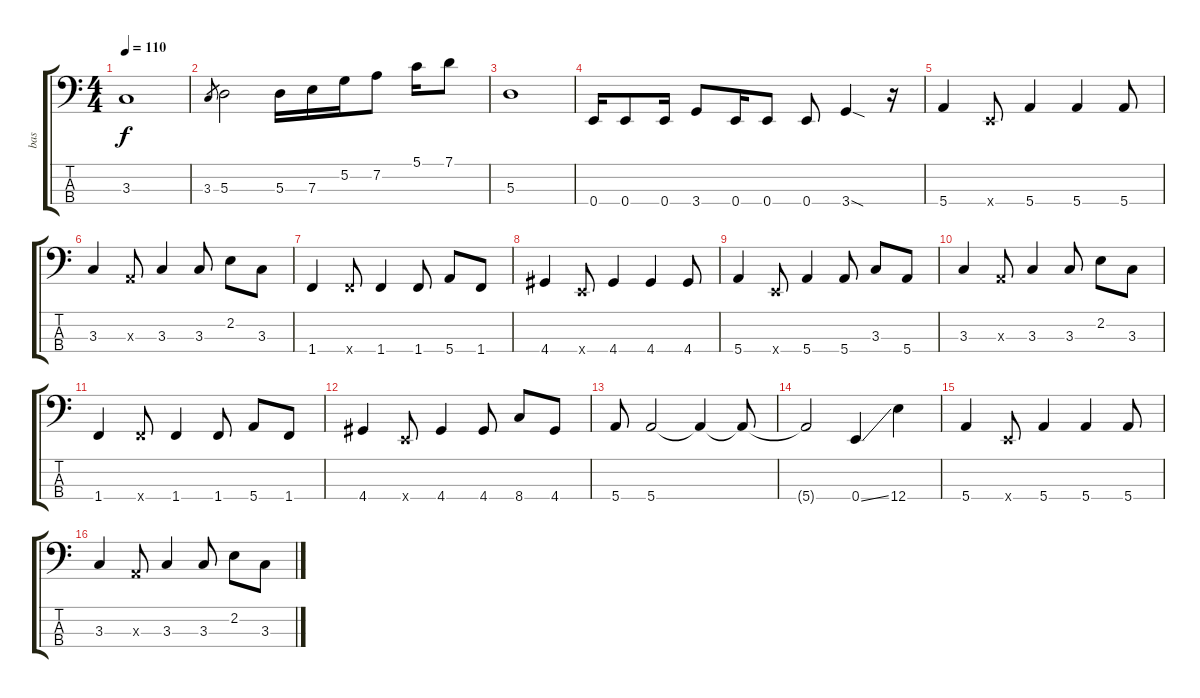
\track ("bas" "bas") {instrument electricbassfinger}
\staff {score tabs}
\tuning (G2 D2 A1 E1) {hide}
\ts (4 4)
\tempo 110
\clef f4
\ks c
3.3.1{dy f} |
3.3.8{gr} 5.3.2 5.3.16 7.3.16 5.2.16 7.2.8 5.1.16 7.1.8 |
5.3.1 |
0.4.16 0.4.8 0.4.16 3.4.8 0.4.16 0.4.8 0.4.8 3.4{sod}.4 r.16 |
5.4.4 0.4{x}.8 5.4.4 5.4.4 5.4.8 |
3.3.4 0.3{x}.8 3.3.4 3.3.8 2.2.8 3.3.8 |
1.4.4 1.4{x}.8 1.4.4 1.4.8 5.4.8 1.4.8 |
4.4.4 0.4{x}.8 4.4.4 4.4.4 4.4.8 |
5.4.4 0.4{x}.8 5.4.4 5.4.8 3.3.8 5.4.8 |
3.3.4 0.3{x}.8 3.3.4 3.3.8 2.2.8 3.3.8 |
1.4.4 1.4{x}.8 1.4.4 1.4.8 5.4.8 1.4.8 |
4.4.4 0.4{x}.8 4.4.4 4.4.8 8.4.8 4.4.8 |
5.4.8 5.4.2 5.4{t}.4 5.4{t}.8 |
5.4{t}.2 0.4{ss}.4 12.4.4 |
5.4.4 0.4{x}.8 5.4.4 5.4.4 5.4.8 |
3.3.4 0.3{x}.8 3.3.4 3.3.8 2.2.8 3.3.8
